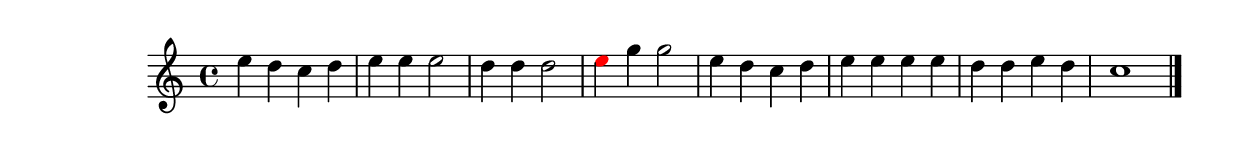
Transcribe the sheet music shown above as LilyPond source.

\version "2.18.2"
\language "english"

\header {
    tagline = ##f
}

\layout {}

\paper {}

\score {
    \new Score
    <<
        \new Staff
        {
            {   % measure
                \time 4/4
                \tweak color #black
                e''4
                \tweak color #black
                d''4
                \tweak color #black
                c''4
                \tweak color #black
                d''4
            }   % measure
            {   % measure
                \tweak color #black
                e''4
                \tweak color #black
                e''4
                \tweak color #black
                e''2
            }   % measure
            {   % measure
                \tweak color #black
                d''4
                \tweak color #black
                d''4
                \tweak color #black
                d''2
            }   % measure
            {   % measure
                \tweak color #red
                e''4
                g''4
                g''2
            }   % measure
            {   % measure
                e''4
                d''4
                c''4
                d''4
            }   % measure
            {   % measure
                e''4
                e''4
                e''4
                e''4
            }   % measure
            {   % measure
                d''4
                d''4
                e''4
                d''4
            }   % measure
            {   % measure
                c''1
                \bar "|." %! SCORE1
            }   % measure
        }
    >>
}